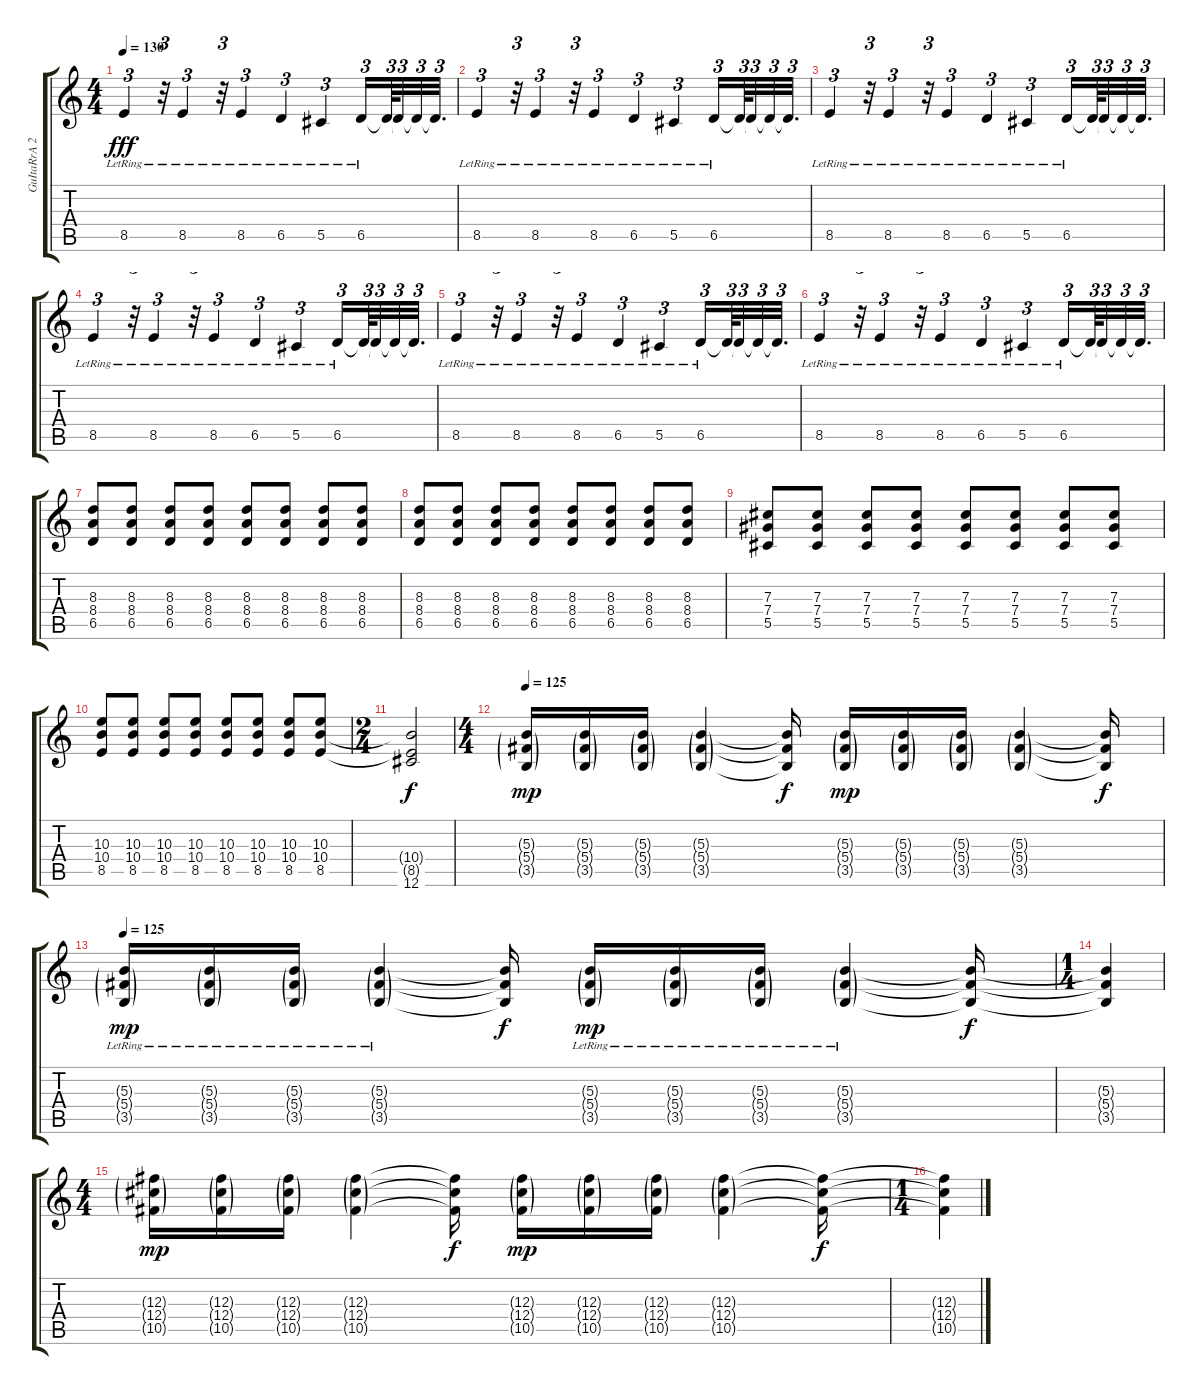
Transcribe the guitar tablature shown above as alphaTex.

\track ("GuItaRrA 2" "GuItaRrA 2") {instrument distortionguitar}
\staff {score tabs}
\tuning (Eb4 Bb3 Gb3 Db3 Ab2 Db2) {hide}
\ts (4 4)
\tempo 130
\clef g2
\ks c
8.5{lr}.4{tu (3 2) dy fff} r.32{tu (3 2)} 8.5{lr}.4{tu (3 2)} r.32{tu (3 2)} 8.5{lr}.4{tu (3 2)} 6.5{lr}.4{tu (3 2)} 5.5{lr}.4{tu (3 2)} 6.5{lr}.16{tu (3 2)} 6.5{t}.64{tu (3 2)} 6.5{t}.32{tu (3 2)} 6.5{t}.32{tu (3 2)} 6.5{t}.32{d tu (3 2)} |
8.5{lr}.4{tu (3 2)} r.32{tu (3 2)} 8.5{lr}.4{tu (3 2)} r.32{tu (3 2)} 8.5{lr}.4{tu (3 2)} 6.5{lr}.4{tu (3 2)} 5.5{lr}.4{tu (3 2)} 6.5{lr}.16{tu (3 2)} 6.5{t}.64{tu (3 2)} 6.5{t}.32{tu (3 2)} 6.5{t}.32{tu (3 2)} 6.5{t}.32{d tu (3 2)} |
8.5{lr}.4{tu (3 2)} r.32{tu (3 2)} 8.5{lr}.4{tu (3 2)} r.32{tu (3 2)} 8.5{lr}.4{tu (3 2)} 6.5{lr}.4{tu (3 2)} 5.5{lr}.4{tu (3 2)} 6.5{lr}.16{tu (3 2)} 6.5{t}.64{tu (3 2)} 6.5{t}.32{tu (3 2)} 6.5{t}.32{tu (3 2)} 6.5{t}.32{d tu (3 2)} |
8.5{lr}.4{tu (3 2)} r.32{tu (3 2)} 8.5{lr}.4{tu (3 2)} r.32{tu (3 2)} 8.5{lr}.4{tu (3 2)} 6.5{lr}.4{tu (3 2)} 5.5{lr}.4{tu (3 2)} 6.5{lr}.16{tu (3 2)} 6.5{t}.64{tu (3 2)} 6.5{t}.32{tu (3 2)} 6.5{t}.32{tu (3 2)} 6.5{t}.32{d tu (3 2)} |
8.5{lr}.4{tu (3 2)} r.32{tu (3 2)} 8.5{lr}.4{tu (3 2)} r.32{tu (3 2)} 8.5{lr}.4{tu (3 2)} 6.5{lr}.4{tu (3 2)} 5.5{lr}.4{tu (3 2)} 6.5{lr}.16{tu (3 2)} 6.5{t}.64{tu (3 2)} 6.5{t}.32{tu (3 2)} 6.5{t}.32{tu (3 2)} 6.5{t}.32{d tu (3 2)} |
8.5{lr}.4{tu (3 2)} r.32{tu (3 2)} 8.5{lr}.4{tu (3 2)} r.32{tu (3 2)} 8.5{lr}.4{tu (3 2)} 6.5{lr}.4{tu (3 2)} 5.5{lr}.4{tu (3 2)} 6.5{lr}.16{tu (3 2)} 6.5{t}.64{tu (3 2)} 6.5{t}.32{tu (3 2)} 6.5{t}.32{tu (3 2)} 6.5{t}.32{d tu (3 2)} |
(8.3 8.4 6.5).8 (8.3 8.4 6.5).8 (8.3 8.4 6.5).8 (8.3 8.4 6.5).8 (8.3 8.4 6.5).8 (8.3 8.4 6.5).8 (8.3 8.4 6.5).8 (8.3 8.4 6.5).8 |
(8.3 8.4 6.5).8 (8.3 8.4 6.5).8 (8.3 8.4 6.5).8 (8.3 8.4 6.5).8 (8.3 8.4 6.5).8 (8.3 8.4 6.5).8 (8.3 8.4 6.5).8 (8.3 8.4 6.5).8 |
(7.3 7.4 5.5).8 (7.3 7.4 5.5).8 (7.3 7.4 5.5).8 (7.3 7.4 5.5).8 (7.3 7.4 5.5).8 (7.3 7.4 5.5).8 (7.3 7.4 5.5).8 (7.3 7.4 5.5).8 |
(10.3 10.4 8.5).8 (10.3 10.4 8.5).8 (10.3 10.4 8.5).8 (10.3 10.4 8.5).8 (10.3 10.4 8.5).8 (10.3 10.4 8.5).8 (10.3 10.4 8.5).8 (10.3 10.4 8.5).8 |
\ts (2 4)
(10.4{t} 8.5{t} 12.6).2{dy f} |
\ts (4 4)
\tempo 125
(5.3{g} 5.4{g} 3.5{g}).16{dy mp} (5.3{g} 5.4{g} 3.5{g}).16 (5.3{g} 5.4{g} 3.5{g}).16 (5.3{g} 5.4{g} 3.5{g}).4 (5.3{t} 5.4{t} 3.5{t}).16{dy f} (5.3{g} 5.4{g} 3.5{g}).16{dy mp} (5.3{g} 5.4{g} 3.5{g}).16 (5.3{g} 5.4{g} 3.5{g}).16 (5.3{g} 5.4{g} 3.5{g}).4 (5.3{t} 5.4{t} 3.5{t}).16{dy f} |
\tempo 125
(5.3{g lr} 5.4{g lr} 3.5{g lr}).16{dy mp} (5.3{g lr} 5.4{g lr} 3.5{g lr}).16 (5.3{g lr} 5.4{g lr} 3.5{g lr}).16 (5.3{g lr} 5.4{g lr} 3.5{g lr}).4 (5.3{t} 5.4{t} 3.5{t}).16{dy f} (5.3{g lr} 5.4{g lr} 3.5{g lr}).16{dy mp} (5.3{g lr} 5.4{g lr} 3.5{g lr}).16 (5.3{g lr} 5.4{g lr} 3.5{g lr}).16 (5.3{g lr} 5.4{g lr} 3.5{g lr}).4 (5.3{t} 5.4{t} 3.5{t}).16{dy f} |
\ts (1 4)
(5.3{t} 5.4{t} 3.5{t}).4 |
\ts (4 4)
(12.3{g} 12.4{g} 10.5{g}).16{dy mp} (12.3{g} 12.4{g} 10.5{g}).16 (12.3{g} 12.4{g} 10.5{g}).16 (12.3{g} 12.4{g} 10.5{g}).4 (12.3{t} 12.4{t} 10.5{t}).16{dy f} (12.3{g} 12.4{g} 10.5{g}).16{dy mp} (12.3{g} 12.4{g} 10.5{g}).16 (12.3{g} 12.4{g} 10.5{g}).16 (12.3{g} 12.4{g} 10.5{g}).4 (12.3{t} 12.4{t} 10.5{t}).16{dy f} |
\ts (1 4)
(12.3{t} 12.4{t} 10.5{t}).4
